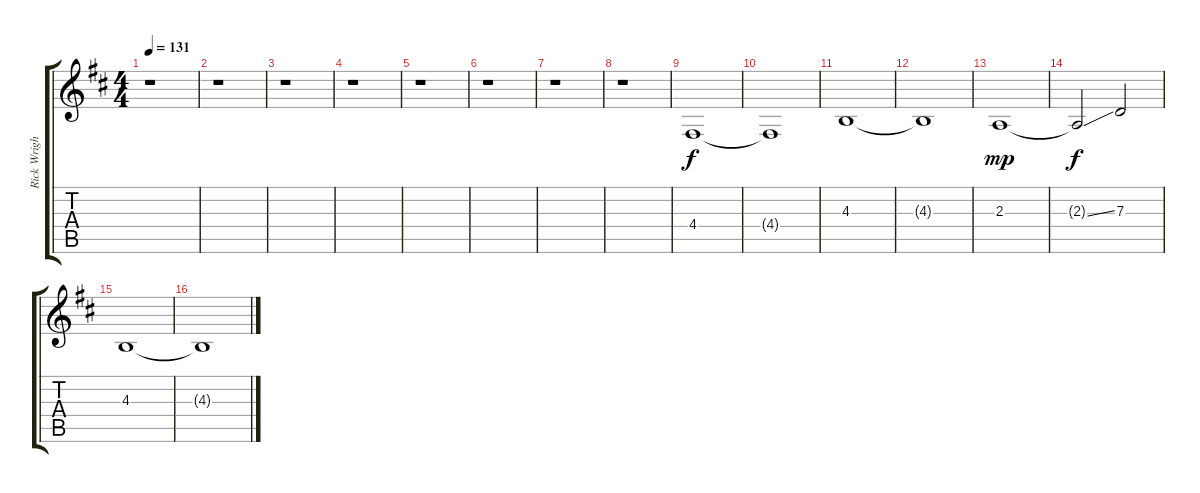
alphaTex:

\track ("Rick Wright" "Rick Wrigh") {instrument lead2sawtooth}
\staff {score tabs}
\tuning (E4 B3 G3 D3 A2 E2) {hide}
\ts (4 4)
\tempo 131
\clef g2
\ks d
r.1{dy f} |
r.1 |
r.1 |
r.1 |
r.1 |
r.1 |
r.1 |
r.1 |
4.4.1 |
4.4{t}.1 |
4.3.1 |
4.3{t}.1 |
2.3.1{dy mp} |
2.3{ss t}.2{dy f} 7.3.2 |
4.3.1 |
4.3{t}.1
